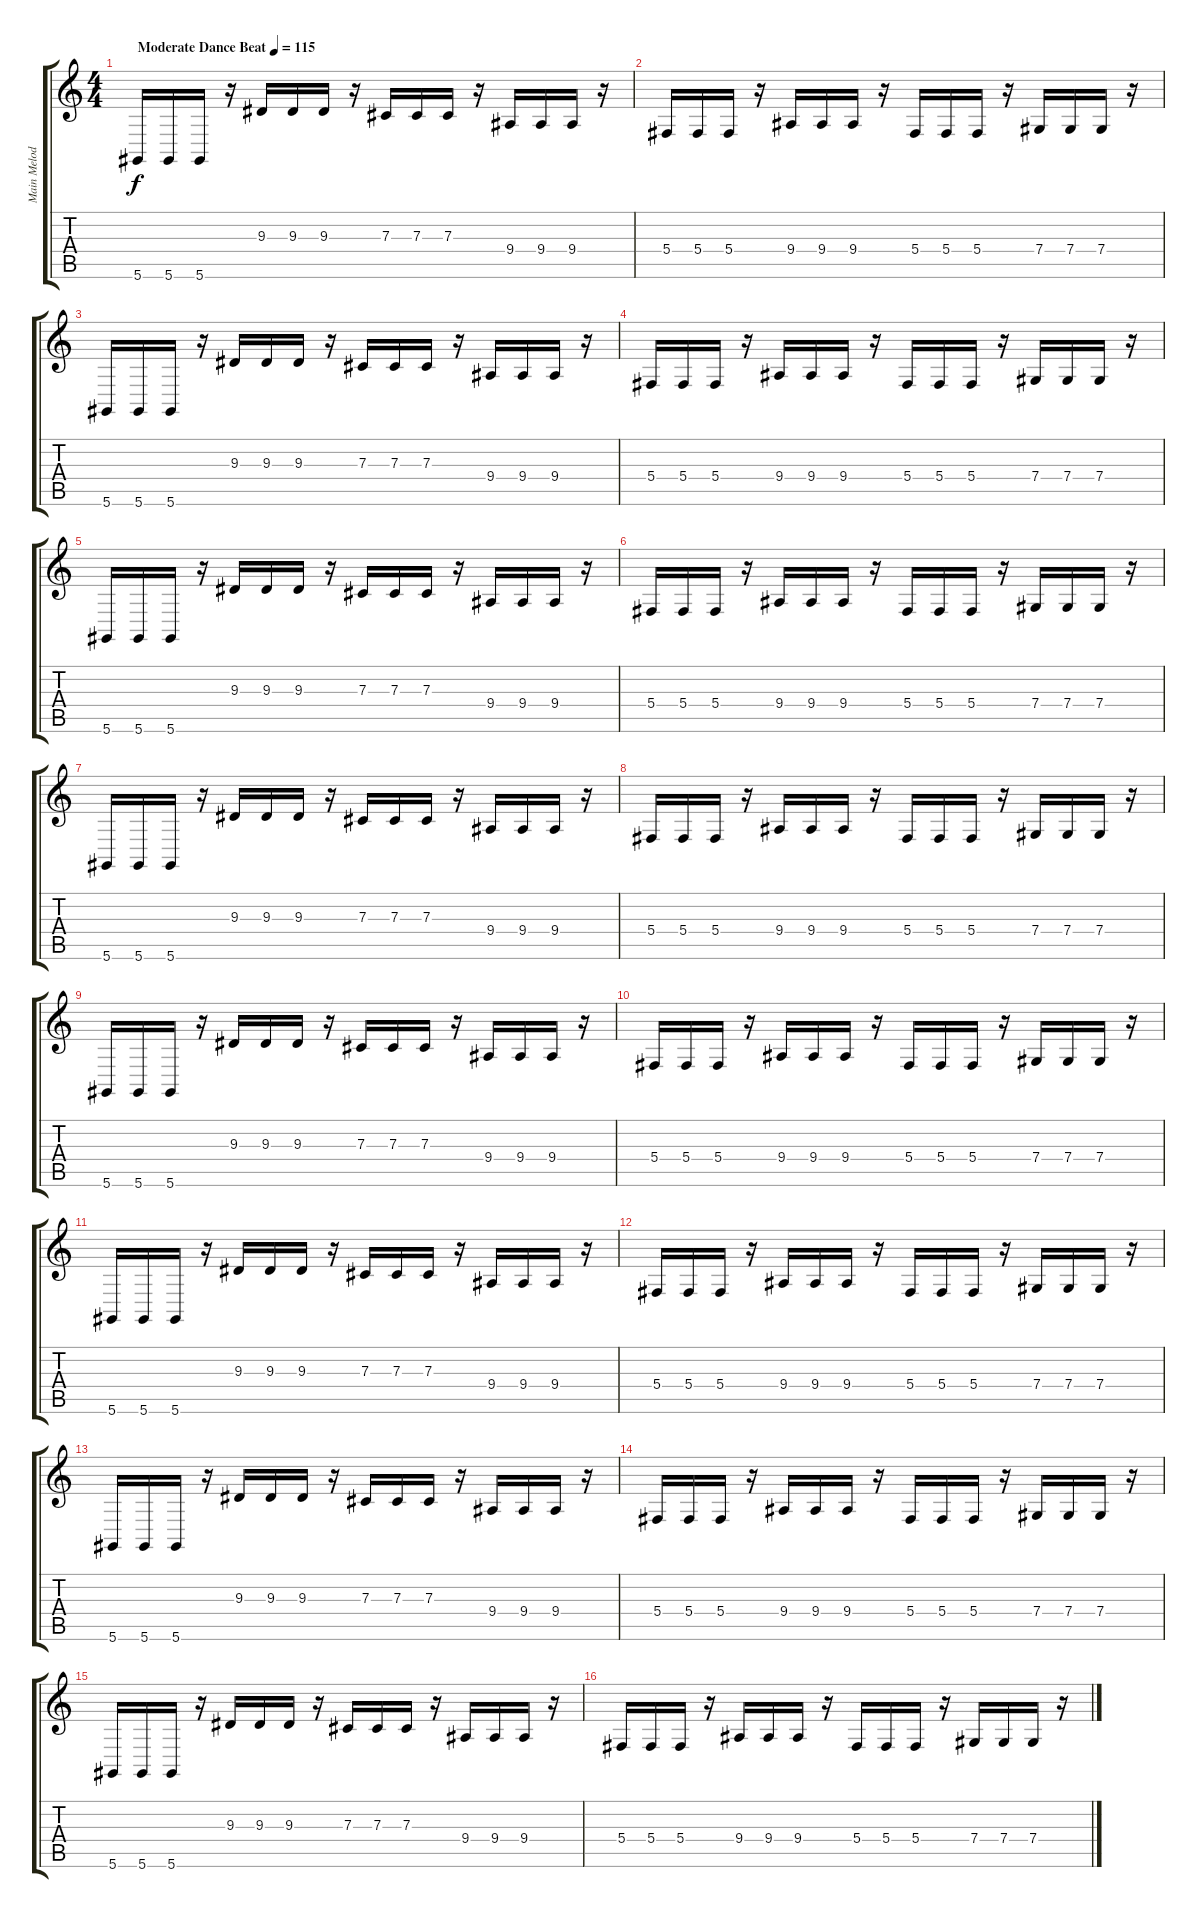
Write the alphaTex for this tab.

\track ("Main Melody" "Main Melod") {instrument fx7echoes}
\staff {score tabs}
\tuning (Eb4 Bb3 Gb3 Db3 Ab2 Eb2) {hide}
\ts (4 4)
\tempo (115 "Moderate Dance Beat")
\clef g2
\ks c
5.6.16{dy f instrument fx7echoes} 5.6.16 5.6.16 r.16 9.3.16 9.3.16 9.3.16 r.16 7.3.16 7.3.16 7.3.16 r.16 9.4.16 9.4.16 9.4.16 r.16 |
5.4.16 5.4.16 5.4.16 r.16 9.4.16 9.4.16 9.4.16 r.16 5.4.16 5.4.16 5.4.16 r.16 7.4.16 7.4.16 7.4.16 r.16 |
5.6.16 5.6.16 5.6.16 r.16 9.3.16 9.3.16 9.3.16 r.16 7.3.16 7.3.16 7.3.16 r.16 9.4.16 9.4.16 9.4.16 r.16 |
5.4.16 5.4.16 5.4.16 r.16 9.4.16 9.4.16 9.4.16 r.16 5.4.16 5.4.16 5.4.16 r.16 7.4.16 7.4.16 7.4.16 r.16 |
5.6.16 5.6.16 5.6.16 r.16 9.3.16 9.3.16 9.3.16 r.16 7.3.16 7.3.16 7.3.16 r.16 9.4.16 9.4.16 9.4.16 r.16 |
5.4.16 5.4.16 5.4.16 r.16 9.4.16 9.4.16 9.4.16 r.16 5.4.16 5.4.16 5.4.16 r.16 7.4.16 7.4.16 7.4.16 r.16 |
5.6.16 5.6.16 5.6.16 r.16 9.3.16 9.3.16 9.3.16 r.16 7.3.16 7.3.16 7.3.16 r.16 9.4.16 9.4.16 9.4.16 r.16 |
5.4.16 5.4.16 5.4.16 r.16 9.4.16 9.4.16 9.4.16 r.16 5.4.16 5.4.16 5.4.16 r.16 7.4.16 7.4.16 7.4.16 r.16 |
5.6.16 5.6.16 5.6.16 r.16 9.3.16 9.3.16 9.3.16 r.16 7.3.16 7.3.16 7.3.16 r.16 9.4.16 9.4.16 9.4.16 r.16 |
5.4.16 5.4.16 5.4.16 r.16 9.4.16 9.4.16 9.4.16 r.16 5.4.16 5.4.16 5.4.16 r.16 7.4.16 7.4.16 7.4.16 r.16 |
5.6.16 5.6.16 5.6.16 r.16 9.3.16 9.3.16 9.3.16 r.16 7.3.16 7.3.16 7.3.16 r.16 9.4.16 9.4.16 9.4.16 r.16 |
5.4.16 5.4.16 5.4.16 r.16 9.4.16 9.4.16 9.4.16 r.16 5.4.16 5.4.16 5.4.16 r.16 7.4.16 7.4.16 7.4.16 r.16 |
5.6.16 5.6.16 5.6.16 r.16 9.3.16 9.3.16 9.3.16 r.16 7.3.16 7.3.16 7.3.16 r.16 9.4.16 9.4.16 9.4.16 r.16 |
5.4.16 5.4.16 5.4.16 r.16 9.4.16 9.4.16 9.4.16 r.16 5.4.16 5.4.16 5.4.16 r.16 7.4.16 7.4.16 7.4.16 r.16 |
5.6.16 5.6.16 5.6.16 r.16 9.3.16 9.3.16 9.3.16 r.16 7.3.16 7.3.16 7.3.16 r.16 9.4.16 9.4.16 9.4.16 r.16 |
5.4.16 5.4.16 5.4.16 r.16 9.4.16 9.4.16 9.4.16 r.16 5.4.16 5.4.16 5.4.16 r.16 7.4.16 7.4.16 7.4.16 r.16
